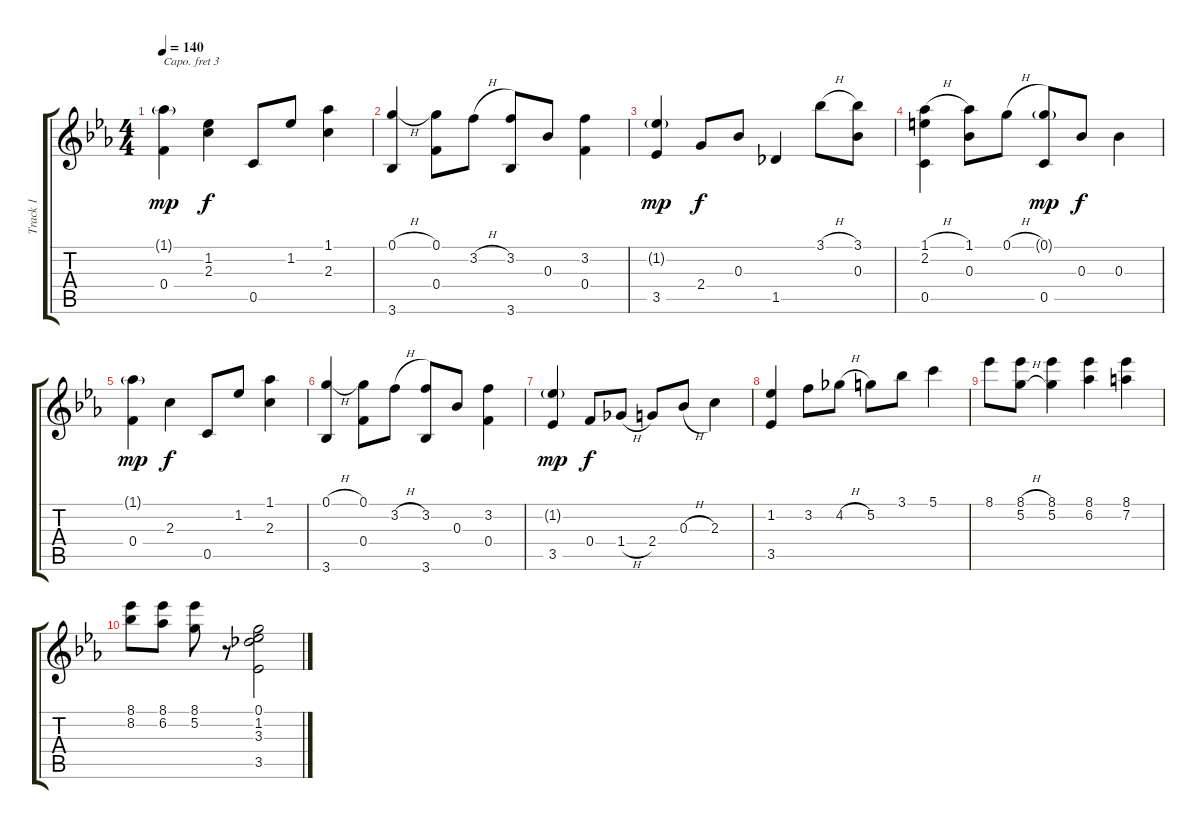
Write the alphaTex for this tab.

\track ("Track 1" "Track 1") {instrument acousticguitarsteel}
\staff {score tabs}
\capo 3
\tuning (E4 B3 G3 D3 A2 E2) {hide}
\ts (4 4)
\tempo 140
\clef g2
\ks eb
(1.1{g} 0.4).4{dy mp} (1.2 2.3).4{dy f} 0.5.8 1.2.8 (1.1 2.3).4 |
(0.1{h} 3.6).4 (0.1 0.4).8 3.2{h}.8 (3.2 3.6).8 0.3.8 (3.2 0.4).4 |
(1.2{g} 3.5).4{dy mp} 2.4.8{dy f} 0.3.8 1.5.4 3.1{h}.8 (3.1 0.3).8 |
(1.1{h} 2.2 0.5).4 (1.1 0.3).8 0.1{h}.8 (0.1{g} 0.5).8{dy mp} 0.3.8{dy f} 0.3.4 |
(1.1{g} 0.4).4{dy mp} 2.3.4{dy f} 0.5.8 1.2.8 (1.1 2.3).4 |
(0.1{h} 3.6).4 (0.1 0.4).8 3.2{h}.8 (3.2 3.6).8 0.3.8 (3.2 0.4).4 |
(1.2{g} 3.5).4{dy mp} 0.4.8{dy f} 1.4{h}.8 2.4.8 0.3{h}.8 2.3.4 |
(1.2 3.5).4 3.2.8 4.2{h}.8 5.2.8 3.1.8 5.1.4 |
8.1.8 (8.1{h} 5.2{h}).8 (8.1 5.2).4 (8.1 6.2).4 (8.1 7.2).4 |
(8.1 8.2).8 (8.1 6.2).8 (8.1 5.2).8 r.8 (0.1 1.2 3.3 3.5).2
